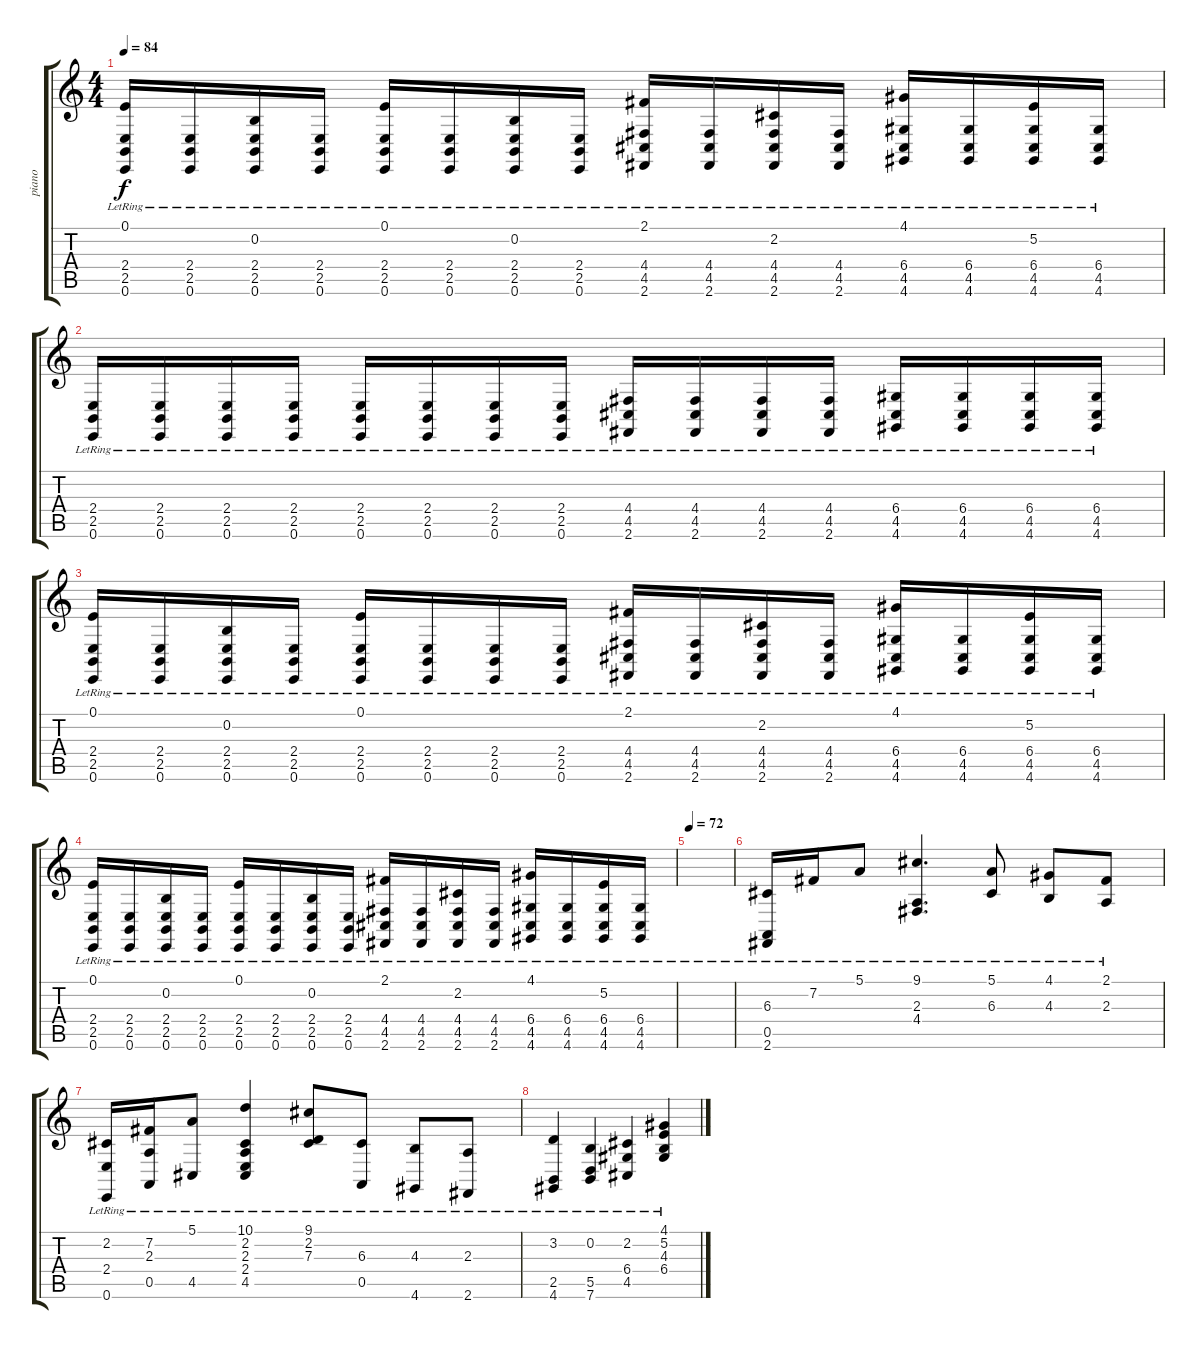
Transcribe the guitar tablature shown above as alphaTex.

\track ("piano" "piano") {instrument acousticgrandpiano}
\staff {score tabs}
\tuning (E4 B3 G3 D3 A2 E2) {hide}
\ts (4 4)
\tempo 84
\clef g2
\ks c
(0.1{lr} 2.4{lr} 2.5{lr} 0.6{lr}).16{dy f} (2.4{lr} 2.5{lr} 0.6{lr}).16 (0.2{lr} 2.4{lr} 2.5{lr} 0.6{lr}).16 (2.4{lr} 2.5{lr} 0.6{lr}).16 (0.1{lr} 2.4{lr} 2.5{lr} 0.6{lr}).16 (2.4{lr} 2.5{lr} 0.6{lr}).16 (0.2{lr} 2.4{lr} 2.5{lr} 0.6{lr}).16 (2.4{lr} 2.5{lr} 0.6{lr}).16 (2.1{lr} 4.4{lr} 4.5{lr} 2.6{lr}).16 (4.4{lr} 4.5{lr} 2.6{lr}).16 (2.2{lr} 4.4{lr} 4.5{lr} 2.6{lr}).16 (4.4{lr} 4.5{lr} 2.6{lr}).16 (4.1{lr} 6.4{lr} 4.5{lr} 4.6{lr}).16 (6.4{lr} 4.5{lr} 4.6{lr}).16 (5.2{lr} 6.4{lr} 4.5{lr} 4.6{lr}).16 (6.4{lr} 4.5{lr} 4.6{lr}).16 |
(2.4{lr} 2.5{lr} 0.6{lr}).16 (2.4{lr} 2.5{lr} 0.6{lr}).16 (2.4{lr} 2.5{lr} 0.6{lr}).16 (2.4{lr} 2.5{lr} 0.6{lr}).16 (2.4{lr} 2.5{lr} 0.6{lr}).16 (2.4{lr} 2.5{lr} 0.6{lr}).16 (2.4{lr} 2.5{lr} 0.6{lr}).16 (2.4{lr} 2.5{lr} 0.6{lr}).16 (4.4{lr} 4.5{lr} 2.6{lr}).16 (4.4{lr} 4.5{lr} 2.6{lr}).16 (4.4{lr} 4.5{lr} 2.6{lr}).16 (4.4{lr} 4.5{lr} 2.6{lr}).16 (6.4{lr} 4.5{lr} 4.6{lr}).16 (6.4{lr} 4.5{lr} 4.6{lr}).16 (6.4{lr} 4.5{lr} 4.6{lr}).16 (6.4{lr} 4.5{lr} 4.6{lr}).16 |
(0.1{lr} 2.4{lr} 2.5{lr} 0.6{lr}).16 (2.4{lr} 2.5{lr} 0.6{lr}).16 (0.2{lr} 2.4{lr} 2.5{lr} 0.6{lr}).16 (2.4{lr} 2.5{lr} 0.6{lr}).16 (0.1{lr} 2.4{lr} 2.5{lr} 0.6{lr}).16 (2.4{lr} 2.5{lr} 0.6{lr}).16 (2.4{lr} 2.5{lr} 0.6{lr}).16 (2.4{lr} 2.5{lr} 0.6{lr}).16 (2.1{lr} 4.4{lr} 4.5{lr} 2.6{lr}).16 (4.4{lr} 4.5{lr} 2.6{lr}).16 (2.2{lr} 4.4{lr} 4.5{lr} 2.6{lr}).16 (4.4{lr} 4.5{lr} 2.6{lr}).16 (4.1{lr} 6.4{lr} 4.5{lr} 4.6{lr}).16 (6.4{lr} 4.5{lr} 4.6{lr}).16 (5.2{lr} 6.4{lr} 4.5{lr} 4.6{lr}).16 (6.4{lr} 4.5{lr} 4.6{lr}).16 |
(0.1{lr} 2.4{lr} 2.5{lr} 0.6{lr}).16 (2.4{lr} 2.5{lr} 0.6{lr}).16 (0.2{lr} 2.4{lr} 2.5{lr} 0.6{lr}).16 (2.4{lr} 2.5{lr} 0.6{lr}).16 (0.1{lr} 2.4{lr} 2.5{lr} 0.6{lr}).16 (2.4{lr} 2.5{lr} 0.6{lr}).16 (0.2{lr} 2.4{lr} 2.5{lr} 0.6{lr}).16 (2.4{lr} 2.5{lr} 0.6{lr}).16 (2.1{lr} 4.4{lr} 4.5{lr} 2.6{lr}).16 (4.4{lr} 4.5{lr} 2.6{lr}).16 (2.2{lr} 4.4{lr} 4.5{lr} 2.6{lr}).16 (4.4{lr} 4.5{lr} 2.6{lr}).16 (4.1{lr} 6.4{lr} 4.5{lr} 4.6{lr}).16 (6.4{lr} 4.5{lr} 4.6{lr}).16 (5.2{lr} 6.4{lr} 4.5{lr} 4.6{lr}).16 (6.4{lr} 4.5{lr} 4.6{lr}).16 |
\tempo 72
|
(6.3{lr} 0.5{lr} 2.6{lr}).16 7.2{lr}.16 5.1{lr}.8 (9.1{lr} 2.3{lr} 4.4{lr}).4{d} (5.1{lr} 6.3{lr}).8 (4.1{lr} 4.3{lr}).8 (2.1{lr} 2.3{lr}).8 |
(2.2{lr} 2.4{lr} 0.6{lr}).16 (7.2{lr} 2.3{lr} 0.5{lr}).16 (5.1{lr} 4.5{lr}).8 (10.1{lr} 2.2{lr} 2.3{lr} 2.4{lr} 4.5{lr}).4 (9.1{lr} 2.2{lr} 7.3{lr}).8 (6.3{lr} 0.5{lr}).8 (4.3{lr} 4.6{lr}).8 (2.3{lr} 2.6{lr}).8 |
(3.2{lr} 2.5{lr} 4.6{lr}).4 (0.2{lr} 5.5{lr} 7.6{lr}).4 (2.2{lr} 6.4{lr} 4.5{lr}).4 (4.1{lr} 5.2{lr} 4.3{lr} 6.4{lr}).4
